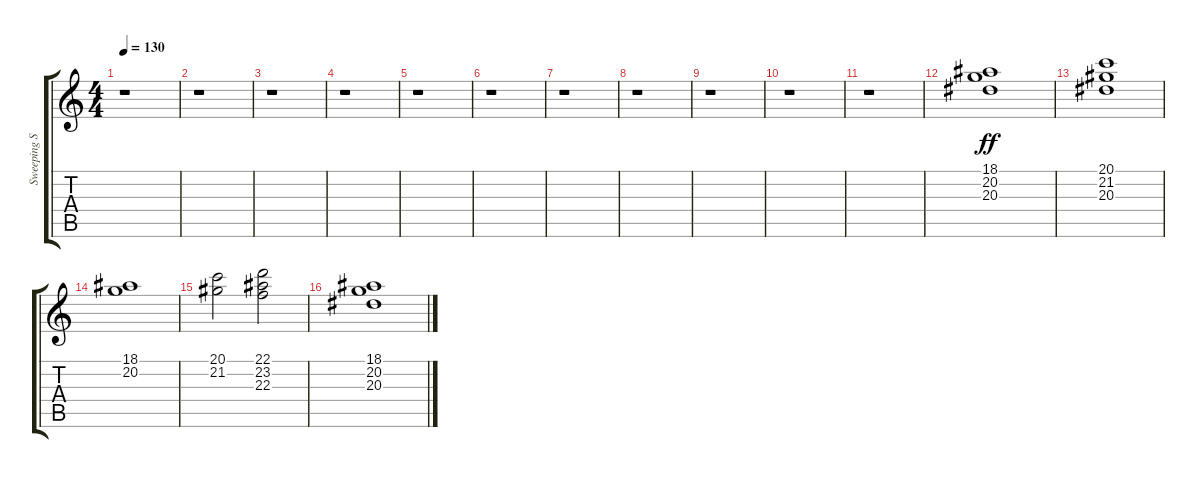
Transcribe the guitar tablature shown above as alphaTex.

\track ("Sweeping Synth" "Sweeping S") {instrument synthstrings2}
\staff {score tabs}
\tuning (E4 B3 G3 D3 A2 E2) {hide}
\ts (4 4)
\tempo 130
\clef g2
\ks c
r.1{dy mp} |
r.1 |
r.1 |
r.1 |
r.1 |
r.1 |
r.1 |
r.1 |
r.1 |
r.1 |
r.1 |
(18.1 20.2 20.3).1{dy ff} |
(20.1 21.2 20.3).1 |
(18.1 20.2).1 |
(20.1 21.2).2 (22.1 23.2 22.3).2 |
(18.1 20.2 20.3).1
